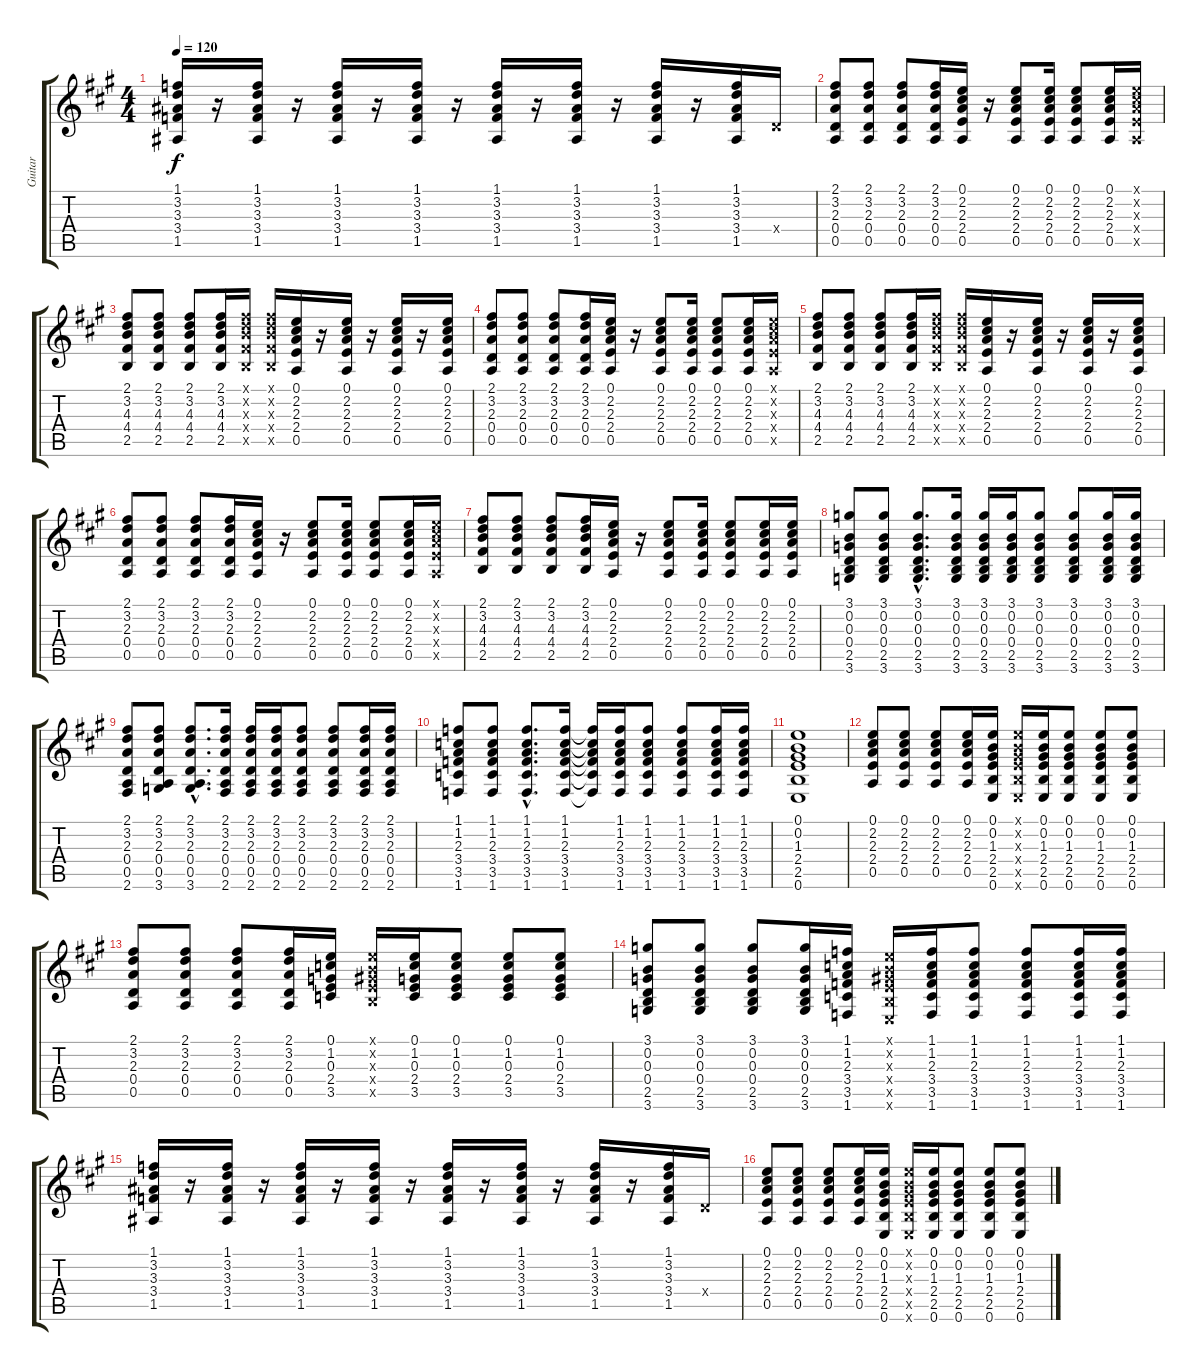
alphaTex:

\track ("Guitar" "Guitar") {instrument electricguitarclean}
\staff {score tabs}
\tuning (E4 B3 G3 D3 A2 E2) {hide}
\ts (4 4)
\tempo 120
\clef g2
\ks a
(1.1 3.2 3.3 3.4 1.5).16{dy f} r.16 (1.1 3.2 3.3 3.4 1.5).16 r.16 (1.1 3.2 3.3 3.4 1.5).16 r.16 (1.1 3.2 3.3 3.4 1.5).16 r.16 (1.1 3.2 3.3 3.4 1.5).16 r.16 (1.1 3.2 3.3 3.4 1.5).16 r.16 (1.1 3.2 3.3 3.4 1.5).16 r.16 (1.1 3.2 3.3 3.4 1.5).16 0.4{x}.16 |
(2.1 3.2 2.3 0.4 0.5).8 (2.1 3.2 2.3 0.4 0.5).8 (2.1 3.2 2.3 0.4 0.5).8 (2.1 3.2 2.3 0.4 0.5).16 (0.1 2.2 2.3 2.4 0.5).16 r.16 (0.1 2.2 2.3 2.4 0.5).8 (0.1 2.2 2.3 2.4 0.5).16 (0.1 2.2 2.3 2.4 0.5).8 (0.1 2.2 2.3 2.4 0.5).16 (0.1{x} 2.2{x} 2.3{x} 2.4{x} 0.5{x}).16 |
(2.1 3.2 4.3 4.4 2.5).8 (2.1 3.2 4.3 4.4 2.5).8 (2.1 3.2 4.3 4.4 2.5).8 (2.1 3.2 4.3 4.4 2.5).16 (2.1{x} 3.2{x} 4.3{x} 4.4{x} 2.5{x}).16 (2.1{x} 3.2{x} 4.3{x} 4.4{x} 2.5{x}).16 (0.1 2.2 2.3 2.4 0.5).16 r.16 (0.1 2.2 2.3 2.4 0.5).16 r.16 (0.1 2.2 2.3 2.4 0.5).16 r.16 (0.1 2.2 2.3 2.4 0.5).16 |
(2.1 3.2 2.3 0.4 0.5).8 (2.1 3.2 2.3 0.4 0.5).8 (2.1 3.2 2.3 0.4 0.5).8 (2.1 3.2 2.3 0.4 0.5).16 (0.1 2.2 2.3 2.4 0.5).16 r.16 (0.1 2.2 2.3 2.4 0.5).8 (0.1 2.2 2.3 2.4 0.5).16 (0.1 2.2 2.3 2.4 0.5).8 (0.1 2.2 2.3 2.4 0.5).16 (0.1{x} 2.2{x} 2.3{x} 2.4{x} 0.5{x}).16 |
(2.1 3.2 4.3 4.4 2.5).8 (2.1 3.2 4.3 4.4 2.5).8 (2.1 3.2 4.3 4.4 2.5).8 (2.1 3.2 4.3 4.4 2.5).16 (2.1{x} 3.2{x} 4.3{x} 4.4{x} 2.5{x}).16 (2.1{x} 3.2{x} 4.3{x} 4.4{x} 2.5{x}).16 (0.1 2.2 2.3 2.4 0.5).16 r.16 (0.1 2.2 2.3 2.4 0.5).16 r.16 (0.1 2.2 2.3 2.4 0.5).16 r.16 (0.1 2.2 2.3 2.4 0.5).16 |
(2.1 3.2 2.3 0.4 0.5).8 (2.1 3.2 2.3 0.4 0.5).8 (2.1 3.2 2.3 0.4 0.5).8 (2.1 3.2 2.3 0.4 0.5).16 (0.1 2.2 2.3 2.4 0.5).16 r.16 (0.1 2.2 2.3 2.4 0.5).8 (0.1 2.2 2.3 2.4 0.5).16 (0.1 2.2 2.3 2.4 0.5).8 (0.1 2.2 2.3 2.4 0.5).16 (0.1{x} 2.2{x} 2.3{x} 2.4{x} 0.5{x}).16 |
(2.1 3.2 4.3 4.4 2.5).8 (2.1 3.2 4.3 4.4 2.5).8 (2.1 3.2 4.3 4.4 2.5).8 (2.1 3.2 4.3 4.4 2.5).16 (0.1 2.2 2.3 2.4 0.5).16 r.16 (0.1 2.2 2.3 2.4 0.5).8 (0.1 2.2 2.3 2.4 0.5).16 (0.1 2.2 2.3 2.4 0.5).8 (0.1 2.2 2.3 2.4 0.5).16 (0.1 2.2 2.3 2.4 0.5).16 |
(3.1 0.2 0.3 0.4 2.5 3.6).8 (3.1 0.2 0.3 0.4 2.5 3.6).8 (3.1{hac} 0.2{hac} 0.3{hac} 0.4{hac} 2.5{hac} 3.6{hac}).8{d} (3.1 0.2 0.3 0.4 2.5 3.6).16 (3.1 0.2 0.3 0.4 2.5 3.6).16 (3.1 0.2 0.3 0.4 2.5 3.6).16 (3.1 0.2 0.3 0.4 2.5 3.6).8 (3.1 0.2 0.3 0.4 2.5 3.6).8 (3.1 0.2 0.3 0.4 2.5 3.6).16 (3.1 0.2 0.3 0.4 2.5 3.6).16 |
(2.1 3.2 2.3 0.4 0.5 2.6).8 (2.1 3.2 2.3 0.4 0.5 3.6).8 (2.1{hac} 3.2{hac} 2.3{hac} 0.4{hac} 0.5{hac} 3.6{hac}).8{d} (2.1 3.2 2.3 0.4 0.5 2.6).16 (2.1 3.2 2.3 0.4 0.5 2.6).16 (2.1 3.2 2.3 0.4 0.5 2.6).16 (2.1 3.2 2.3 0.4 0.5 2.6).8 (2.1 3.2 2.3 0.4 0.5 2.6).8 (2.1 3.2 2.3 0.4 0.5 2.6).16 (2.1 3.2 2.3 0.4 0.5 2.6).16 |
(1.1 1.2 2.3 3.4 3.5 1.6).8 (1.1 1.2 2.3 3.4 3.5 1.6).8 (1.1{hac} 1.2{hac} 2.3{hac} 3.4{hac} 3.5{hac} 1.6{hac}).8{d} (1.1 1.2 2.3 3.4 3.5 1.6).16 (1.1{t} 1.2{t} 2.3{t} 3.4{t} 3.5{t} 1.6{t}).16 (1.1 1.2 2.3 3.4 3.5 1.6).16 (1.1 1.2 2.3 3.4 3.5 1.6).8 (1.1 1.2 2.3 3.4 3.5 1.6).8 (1.1 1.2 2.3 3.4 3.5 1.6).16 (1.1 1.2 2.3 3.4 3.5 1.6).16 |
(0.1 0.2 1.3 2.4 2.5 0.6).1 |
(0.1 2.2 2.3 2.4 0.5).8 (0.1 2.2 2.3 2.4 0.5).8 (0.1 2.2 2.3 2.4 0.5).8 (0.1 2.2 2.3 2.4 0.5).16 (0.1 0.2 1.3 2.4 2.5 0.6).16 (0.1{x} 0.2{x} 1.3{x} 2.4{x} 2.5{x} 0.6{x}).16 (0.1 0.2 1.3 2.4 2.5 0.6).16 (0.1 0.2 1.3 2.4 2.5 0.6).8 (0.1 0.2 1.3 2.4 2.5 0.6).8 (0.1 0.2 1.3 2.4 2.5 0.6).8 |
(2.1 3.2 2.3 0.4 0.5).8 (2.1 3.2 2.3 0.4 0.5).8 (2.1 3.2 2.3 0.4 0.5).8 (2.1 3.2 2.3 0.4 0.5).16 (0.1 1.2 0.3 2.4 3.5).16 (0.1{x} 0.2{x} 1.3{x} 2.4{x} 2.5{x}).16 (0.1 1.2 0.3 2.4 3.5).16 (0.1 1.2 0.3 2.4 3.5).8 (0.1 1.2 0.3 2.4 3.5).8 (0.1 1.2 0.3 2.4 3.5).8 |
(3.1 0.2 0.3 0.4 2.5 3.6).8 (3.1 0.2 0.3 0.4 2.5 3.6).8 (3.1 0.2 0.3 0.4 2.5 3.6).8 (3.1 0.2 0.3 0.4 2.5 3.6).16 (1.1 1.2 2.3 3.4 3.5 1.6).16 (0.1{x} 0.2{x} 1.3{x} 2.4{x} 2.5{x} 0.6{x}).16 (1.1 1.2 2.3 3.4 3.5 1.6).16 (1.1 1.2 2.3 3.4 3.5 1.6).8 (1.1 1.2 2.3 3.4 3.5 1.6).8 (1.1 1.2 2.3 3.4 3.5 1.6).16 (1.1 1.2 2.3 3.4 3.5 1.6).16 |
(1.1 3.2 3.3 3.4 1.5).16 r.16 (1.1 3.2 3.3 3.4 1.5).16 r.16 (1.1 3.2 3.3 3.4 1.5).16 r.16 (1.1 3.2 3.3 3.4 1.5).16 r.16 (1.1 3.2 3.3 3.4 1.5).16 r.16 (1.1 3.2 3.3 3.4 1.5).16 r.16 (1.1 3.2 3.3 3.4 1.5).16 r.16 (1.1 3.2 3.3 3.4 1.5).16 0.4{x}.16 |
(0.1 2.2 2.3 2.4 0.5).8 (0.1 2.2 2.3 2.4 0.5).8 (0.1 2.2 2.3 2.4 0.5).8 (0.1 2.2 2.3 2.4 0.5).16 (0.1 0.2 1.3 2.4 2.5 0.6).16 (0.1{x} 0.2{x} 1.3{x} 2.4{x} 2.5{x} 0.6{x}).16 (0.1 0.2 1.3 2.4 2.5 0.6).16 (0.1 0.2 1.3 2.4 2.5 0.6).8 (0.1 0.2 1.3 2.4 2.5 0.6).8 (0.1 0.2 1.3 2.4 2.5 0.6).8
